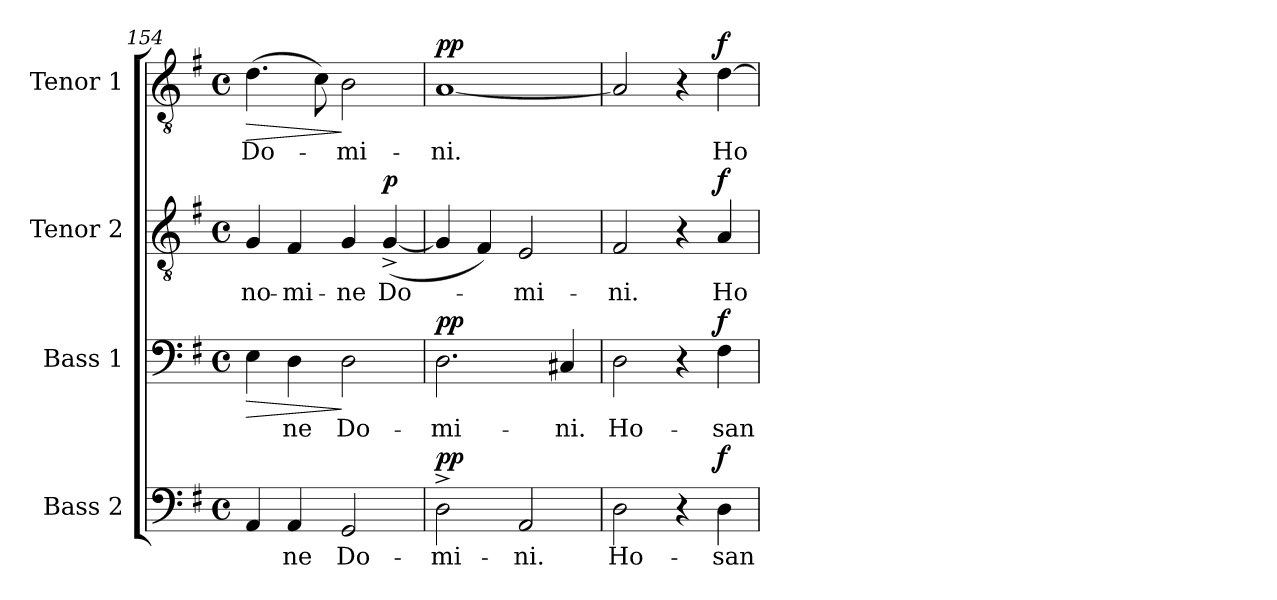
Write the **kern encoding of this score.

**kern	**text	**dynam	**kern	**text	**dynam	**kern	**text	**dynam	**kern	**text	**dynam
*part4	*part4	*part4	*part3	*part3	*part3	*part2	*part2	*part2	*part1	*part1	*part1
*staff4	*staff4	*staff4	*staff3	*staff3	*staff3	*staff2	*staff2	*staff2	*staff1	*staff1	*staff1
*I"Bass 2	*	*	*I"Bass 1	*	*	*I"Tenor 2	*	*	*I"Tenor 1	*	*
*I'B. 2	*	*	*I'B. 1	*	*	*I'T. 2	*	*	*I'T. 1	*	*
*clefF4	*	*	*clefF4	*	*	*clefGv2	*	*	*clefGv2	*	*
*k[f#]	*	*	*k[f#]	*	*	*k[f#]	*	*	*k[f#]	*	*
*G:	*	*	*G:	*	*	*G:	*	*	*G:	*	*
*M4/4	*	*	*M4/4	*	*	*M4/4	*	*	*M4/4	*	*
*met(c)	*	*	*met(c)	*	*	*met(c)	*	*	*met(c)	*	*
=154	=154	=154	=154	=154	=154	=154	=154	=154	=154	=154	=154
!	!	!	!	!	!LO:HP:b	!	!LO:LY:b	!	!	!LO:LY:b	!LO:HP:b
4AA/	.	.	4E\	.	>	4G/	no-	.	(>4.d\	Do-	>
!	!LO:LY:b	!	!	!LO:LY:b	!	!	!LO:LY:b	!	!	!	!
4AA/	-ne	.	4D\	-ne	.	4F#/	-mi-	.	.	.	.
.	.	.	.	.	.	.	.	.	8c\)	.	.
!	!LO:LY:b	!	!	!LO:LY:b	!	!	!LO:LY:b	!	!	!LO:LY:b	!
2GG/	Do-	.	2D\	Do-	]	4G/	-ne	.	2B\	-mi-	]
!	!	!	!	!	!	!	!LO:LY:b	!LO:DY:a	!	!	!
.	.	.	.	.	.	(<[4G^</	Do-	p	.	.	.
=155	=155	=155	=155	=155	=155	=155	=155	=155	=155	=155	=155
!	!LO:LY:b	!LO:DY:a	!	!LO:LY:b	!LO:DY:a	!	!	!	!	!LO:LY:b	!LO:DY:a
2D^>\	-mi-	pp	2.D\	-mi-	pp	4G/]	.	.	[1A	-ni.	pp
.	.	.	.	.	.	4F#/)	.	.	.	.	.
!	!LO:LY:b	!	!	!	!	!	!LO:LY:b	!	!	!	!
2AA/	-ni.	.	.	.	.	2E/	-mi-	.	.	.	.
!	!	!	!	!LO:LY:b	!	!	!	!	!	!	!
.	.	.	4C#X/	-ni.	.	.	.	.	.	.	.
=156	=156	=156	=156	=156	=156	=156	=156	=156	=156	=156	=156
!	!LO:LY:b	!	!	!LO:LY:b	!	!	!LO:LY:b	!	!	!	!
2D\	Ho-	.	2D\	Ho-	.	2F#/	-ni.	.	2A/]	.	.
4r	.	.	4r	.	.	4r	.	.	4r	.	.
!	!LO:LY:b	!LO:DY:a	!	!LO:LY:b	!LO:DY:a	!	!LO:LY:b	!LO:DY:a	!	!LO:LY:b	!LO:DY:a
4D\	-san-	f	4F#\	-san-	f	4A/	Ho-	f	[4d\	Ho-	f
=	=	=	=	=	=	=	=	=	=	=	=
*-	*-	*-	*-	*-	*-	*-	*-	*-	*-	*-	*-
